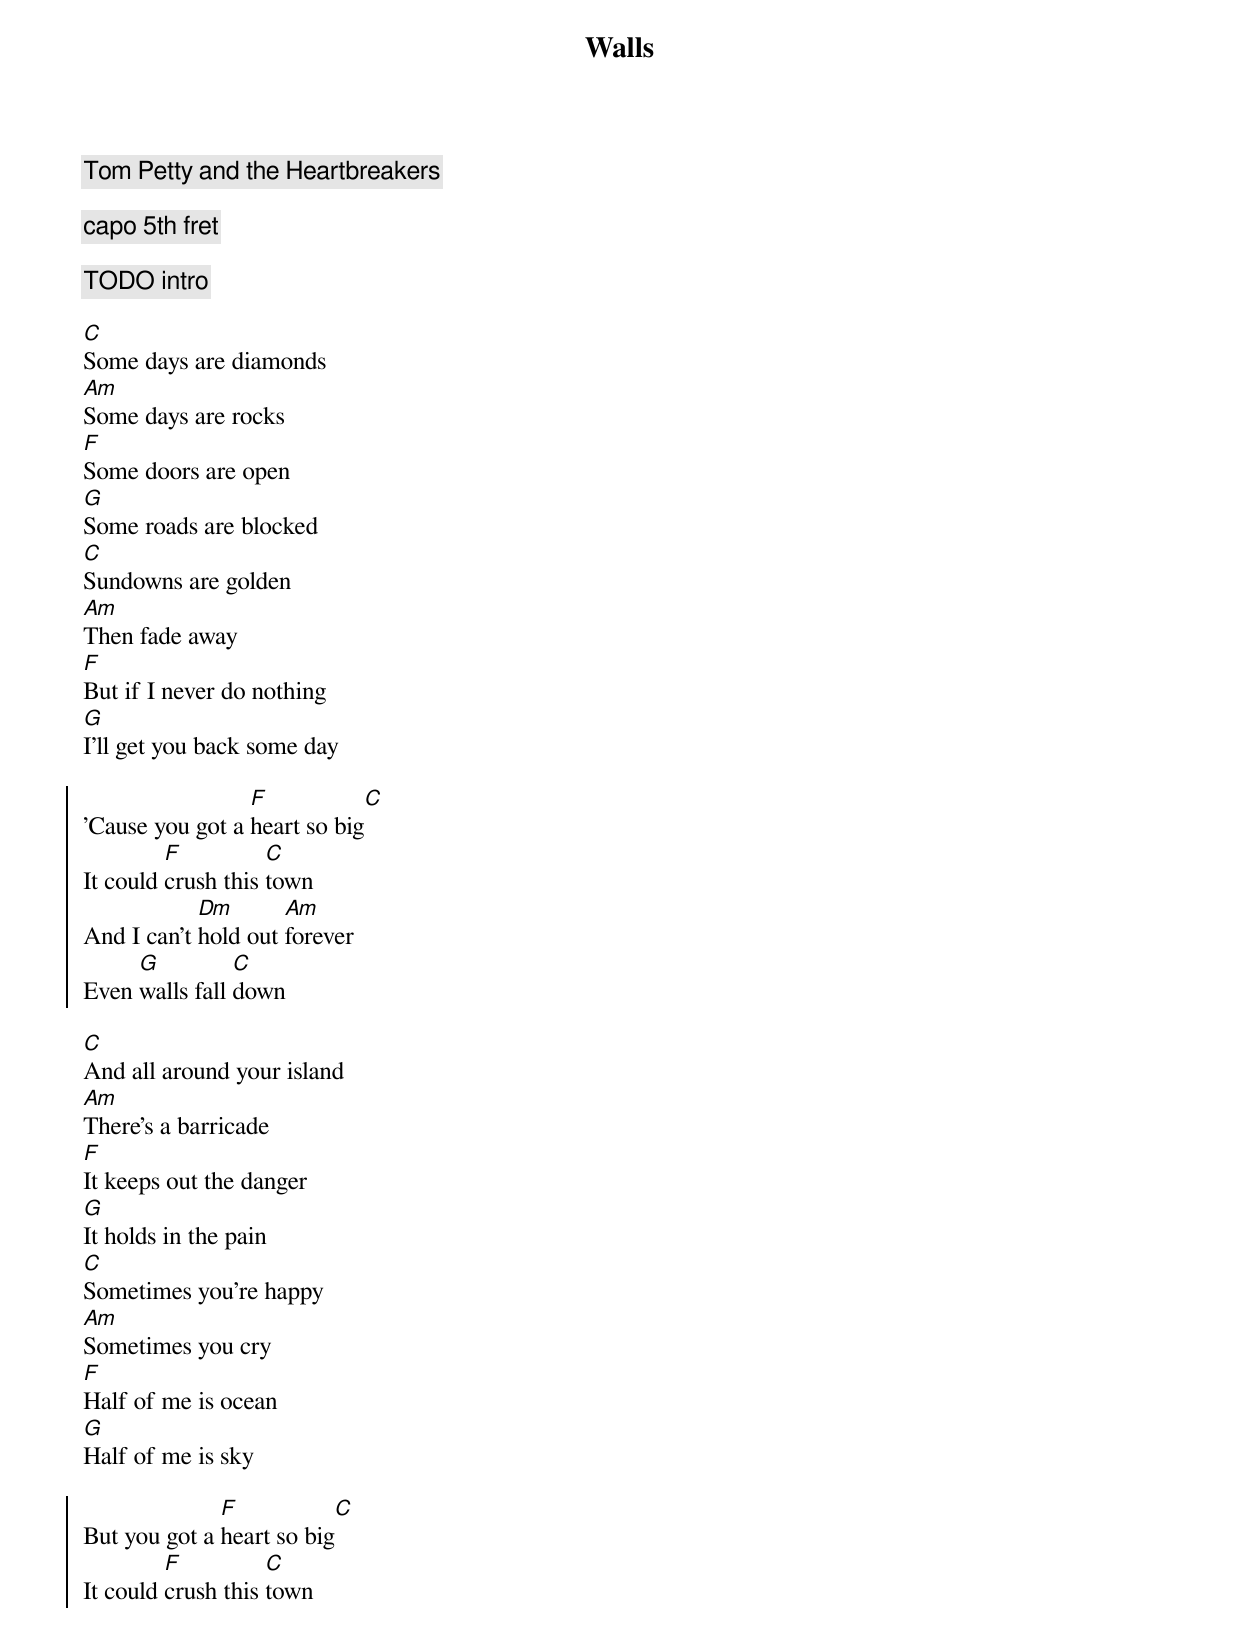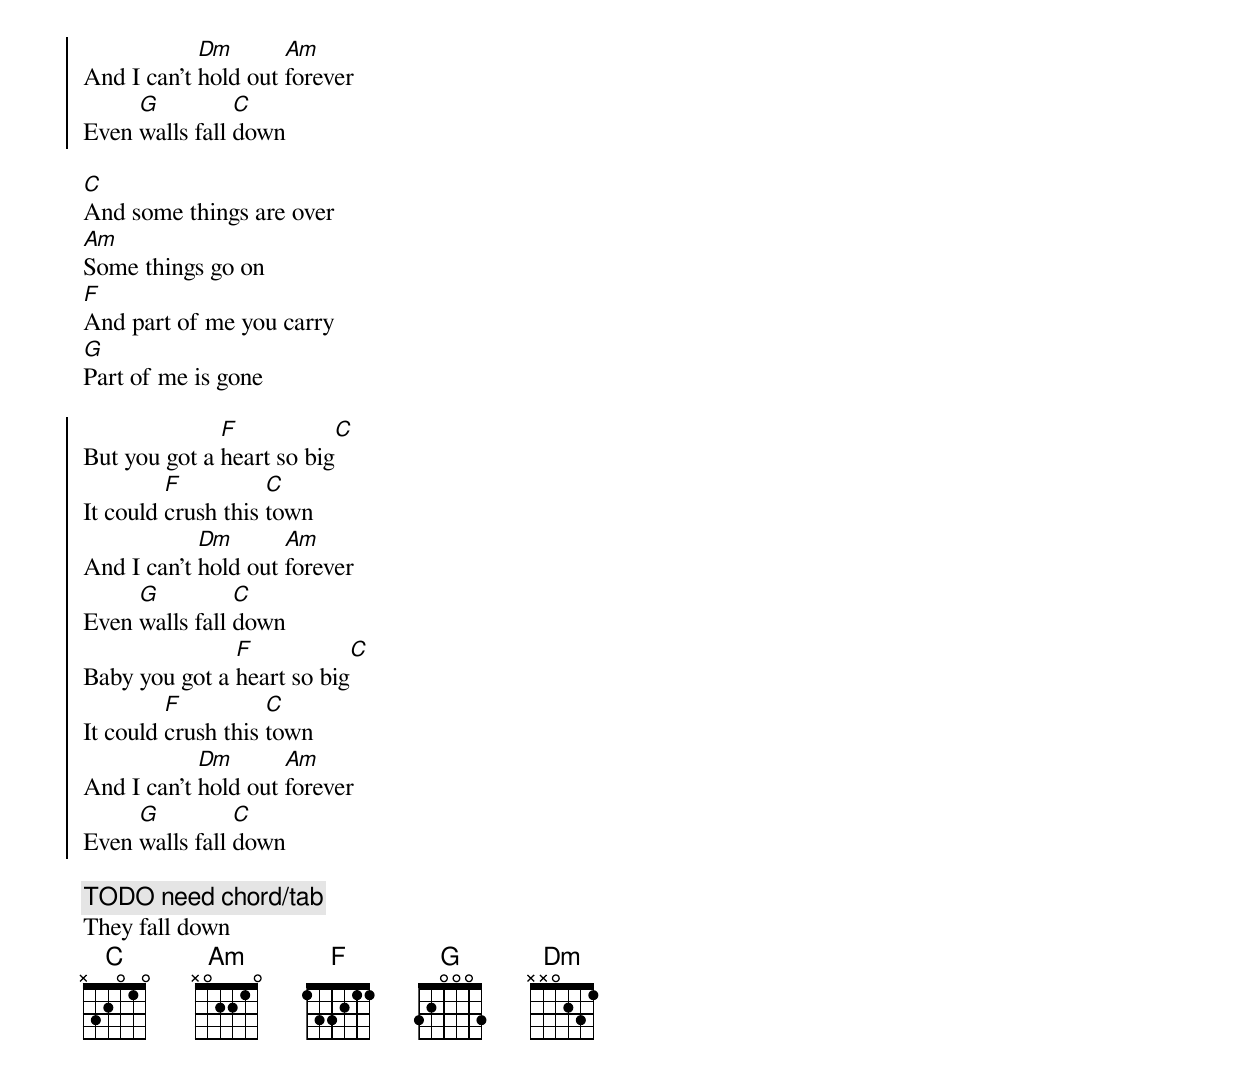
{t: Walls}
{c: Tom Petty and the Heartbreakers}

{c: capo 5th fret}

{c: TODO intro}

[C]Some days are diamonds
[Am]Some days are rocks
[F]Some doors are open
[G]Some roads are blocked
[C]Sundowns are golden
[Am]Then fade away
[F]But if I never do nothing
[G]I'll get you back some day

{soc}
'Cause you got a [F]heart so big[C]
It could [F]crush this [C]town
And I can't [Dm]hold out [Am]forever
Even [G]walls fall [C]down
{eoc}

[C]And all around your island
[Am]There's a barricade
[F]It keeps out the danger
[G]It holds in the pain
[C]Sometimes you're happy
[Am]Sometimes you cry
[F]Half of me is ocean
[G]Half of me is sky

{soc}
But you got a [F]heart so big[C]
It could [F]crush this [C]town
And I can't [Dm]hold out [Am]forever
Even [G]walls fall [C]down
{eoc}

[C]And some things are over
[Am]Some things go on
[F]And part of me you carry
[G]Part of me is gone

{soc}
But you got a [F]heart so big[C]
It could [F]crush this [C]town
And I can't [Dm]hold out [Am]forever
Even [G]walls fall [C]down
Baby you got a [F]heart so big[C]
It could [F]crush this [C]town
And I can't [Dm]hold out [Am]forever
Even [G]walls fall [C]down
{eoc}

{c: TODO need chord/tab}
They fall down
